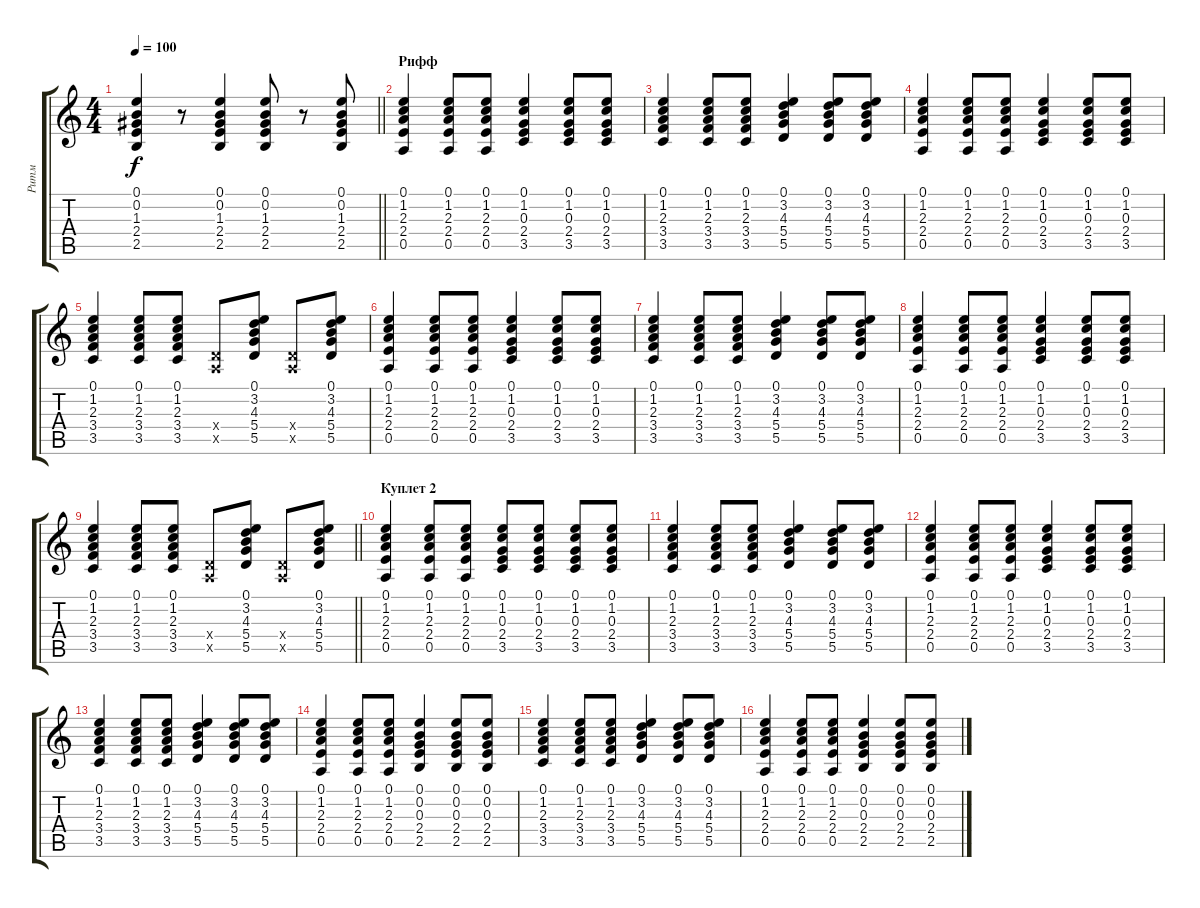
\track ("Ритм" "Ритм") {instrument acousticguitarsteel}
\staff {score tabs}
\tuning (E4 B3 G3 D3 A2 E2) {hide}
\ts (4 4)
\tempo 100
\clef g2
\barLineRight lightlight
\ks c
(0.1 0.2 1.3 2.4 2.5).4{dy f} r.8 (0.1 0.2 1.3 2.4 2.5).4 (0.1 0.2 1.3 2.4 2.5).8 r.8 (0.1 0.2 1.3 2.4 2.5).8 |
\section ("" "Рифф")
(0.1 1.2 2.3 2.4 0.5).4 (0.1 1.2 2.3 2.4 0.5).8 (0.1 1.2 2.3 2.4 0.5).8 (0.1 1.2 0.3 2.4 3.5).4 (0.1 1.2 0.3 2.4 3.5).8 (0.1 1.2 0.3 2.4 3.5).8 |
(0.1 1.2 2.3 3.4 3.5).4 (0.1 1.2 2.3 3.4 3.5).8 (0.1 1.2 2.3 3.4 3.5).8 (0.1 3.2 4.3 5.4 5.5).4 (0.1 3.2 4.3 5.4 5.5).8 (0.1 3.2 4.3 5.4 5.5).8 |
(0.1 1.2 2.3 2.4 0.5).4 (0.1 1.2 2.3 2.4 0.5).8 (0.1 1.2 2.3 2.4 0.5).8 (0.1 1.2 0.3 2.4 3.5).4 (0.1 1.2 0.3 2.4 3.5).8 (0.1 1.2 0.3 2.4 3.5).8 |
(0.1 1.2 2.3 3.4 3.5).4 (0.1 1.2 2.3 3.4 3.5).8 (0.1 1.2 2.3 3.4 3.5).8 (0.4{x} 0.5{x}).8 (0.1 3.2 4.3 5.4 5.5).8 (0.4{x} 0.5{x}).8 (0.1 3.2 4.3 5.4 5.5).8 |
(0.1 1.2 2.3 2.4 0.5).4 (0.1 1.2 2.3 2.4 0.5).8 (0.1 1.2 2.3 2.4 0.5).8 (0.1 1.2 0.3 2.4 3.5).4 (0.1 1.2 0.3 2.4 3.5).8 (0.1 1.2 0.3 2.4 3.5).8 |
(0.1 1.2 2.3 3.4 3.5).4 (0.1 1.2 2.3 3.4 3.5).8 (0.1 1.2 2.3 3.4 3.5).8 (0.1 3.2 4.3 5.4 5.5).4 (0.1 3.2 4.3 5.4 5.5).8 (0.1 3.2 4.3 5.4 5.5).8 |
(0.1 1.2 2.3 2.4 0.5).4 (0.1 1.2 2.3 2.4 0.5).8 (0.1 1.2 2.3 2.4 0.5).8 (0.1 1.2 0.3 2.4 3.5).4 (0.1 1.2 0.3 2.4 3.5).8 (0.1 1.2 0.3 2.4 3.5).8 |
\barLineRight lightlight
(0.1 1.2 2.3 3.4 3.5).4 (0.1 1.2 2.3 3.4 3.5).8 (0.1 1.2 2.3 3.4 3.5).8 (0.4{x} 0.5{x}).8 (0.1 3.2 4.3 5.4 5.5).8 (0.4{x} 0.5{x}).8 (0.1 3.2 4.3 5.4 5.5).8 |
\section ("" "Куплет 2")
(0.1 1.2 2.3 2.4 0.5).4 (0.1 1.2 2.3 2.4 0.5).8 (0.1 1.2 2.3 2.4 0.5).8 (0.1 1.2 0.3 2.4 3.5).8 (0.1 1.2 0.3 2.4 3.5).8 (0.1 1.2 0.3 2.4 3.5).8 (0.1 1.2 0.3 2.4 3.5).8 |
(0.1 1.2 2.3 3.4 3.5).4 (0.1 1.2 2.3 3.4 3.5).8 (0.1 1.2 2.3 3.4 3.5).8 (0.1 3.2 4.3 5.4 5.5).4 (0.1 3.2 4.3 5.4 5.5).8 (0.1 3.2 4.3 5.4 5.5).8 |
(0.1 1.2 2.3 2.4 0.5).4 (0.1 1.2 2.3 2.4 0.5).8 (0.1 1.2 2.3 2.4 0.5).8 (0.1 1.2 0.3 2.4 3.5).4 (0.1 1.2 0.3 2.4 3.5).8 (0.1 1.2 0.3 2.4 3.5).8 |
(0.1 1.2 2.3 3.4 3.5).4 (0.1 1.2 2.3 3.4 3.5).8 (0.1 1.2 2.3 3.4 3.5).8 (0.1 3.2 4.3 5.4 5.5).4 (0.1 3.2 4.3 5.4 5.5).8 (0.1 3.2 4.3 5.4 5.5).8 |
(0.1 1.2 2.3 2.4 0.5).4 (0.1 1.2 2.3 2.4 0.5).8 (0.1 1.2 2.3 2.4 0.5).8 (0.1 0.2 0.3 2.4 2.5).4 (0.1 0.2 0.3 2.4 2.5).8 (0.1 0.2 0.3 2.4 2.5).8 |
(0.1 1.2 2.3 3.4 3.5).4 (0.1 1.2 2.3 3.4 3.5).8 (0.1 1.2 2.3 3.4 3.5).8 (0.1 3.2 4.3 5.4 5.5).4 (0.1 3.2 4.3 5.4 5.5).8 (0.1 3.2 4.3 5.4 5.5).8 |
(0.1 1.2 2.3 2.4 0.5).4 (0.1 1.2 2.3 2.4 0.5).8 (0.1 1.2 2.3 2.4 0.5).8 (0.1 0.2 0.3 2.4 2.5).4 (0.1 0.2 0.3 2.4 2.5).8 (0.1 0.2 0.3 2.4 2.5).8
